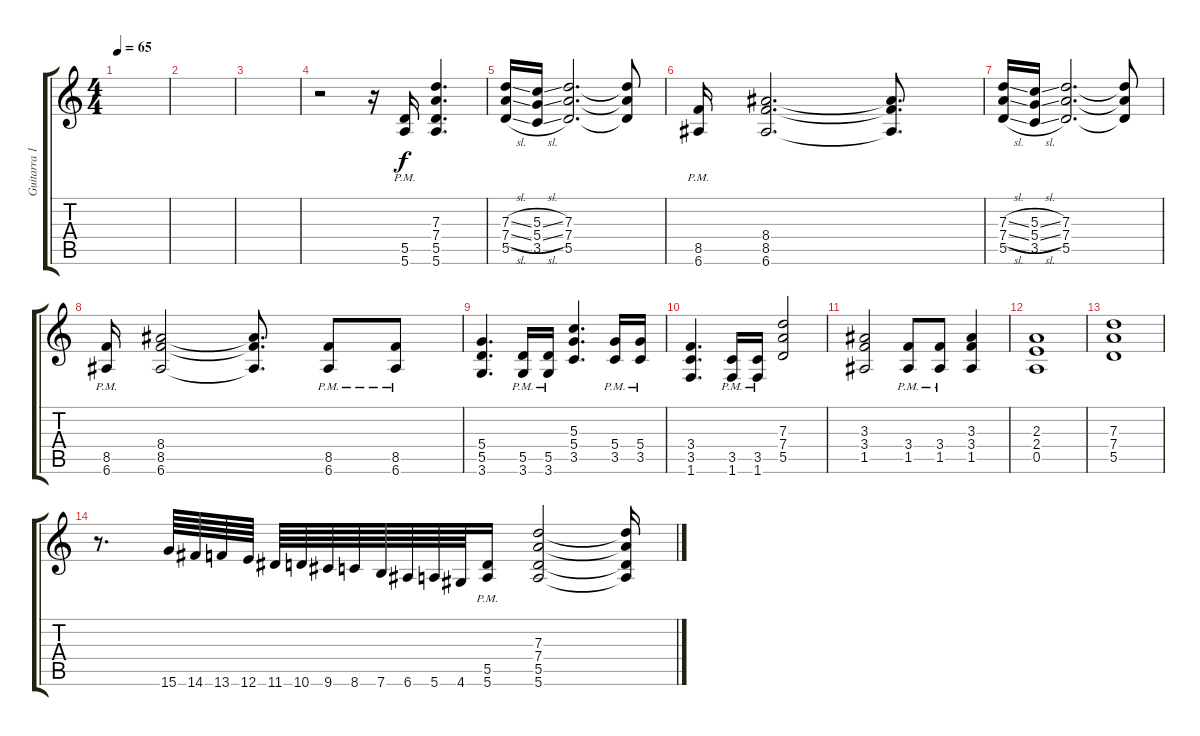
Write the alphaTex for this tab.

\track ("Guitarra 1" "Guitarra 1") {instrument distortionguitar}
\staff {score tabs}
\tuning (E4 B3 G3 D3 A2 E2) {hide}
\ts (4 4)
\tempo 65
\clef g2
\ks c
|
|
|
r.2 r.16 (5.5{pm} 5.6{pm}).16 (7.3 7.4 5.5 5.6).4{d} |
(7.3{sl} 7.4{sl} 5.5{sl}).16 (5.3{sl} 5.4{sl} 3.5{sl}).16 (7.3 7.4 5.5).2{d} (7.3{t} 7.4{t} 5.5{t}).8 |
(8.5{pm} 6.6{pm}).16 (8.4 8.5 6.6).2{d} (8.4{t} 8.5{t} 6.6{t}).8{d} |
(7.3{sl} 7.4{sl} 5.5{sl}).16 (5.3{sl} 5.4{sl} 3.5{sl}).16 (7.3 7.4 5.5).2{d} (7.3{t} 7.4{t} 5.5{t}).8 |
(8.5{pm} 6.6{pm}).16 (8.4 8.5 6.6).2 (8.4{t} 8.5{t} 6.6{t}).8{d} (8.5{pm} 6.6{pm}).8 (8.5{pm} 6.6{pm}).8 |
(5.4 5.5 3.6).4{d} (5.5{pm} 3.6{pm}).16 (5.5{pm} 3.6{pm}).16 (5.3 5.4 3.5).4{d} (5.4{pm} 3.5{pm}).16 (5.4{pm} 3.5{pm}).16 |
(3.4 3.5 1.6).4{d} (3.5{pm} 1.6{pm}).16 (3.5{pm} 1.6{pm}).16 (7.3 7.4 5.5).2 |
(3.3 3.4 1.5).2 (3.4{pm} 1.5{pm}).8 (3.4{pm} 1.5{pm}).8 (3.3 3.4 1.5).4 |
(2.3 2.4 0.5).1 |
(7.3 7.4 5.5).1 |
r.8{d} 15.6.64 14.6.64 13.6.64 12.6.64 11.6.64 10.6.64 9.6.64 8.6.64 7.6.64 6.6.64 5.6.64 4.6.64 (5.5{pm} 5.6{pm}).16 (7.3 7.4 5.5 5.6).2 (7.3{t} 7.4{t} 5.5{t} 5.6{t}).16
